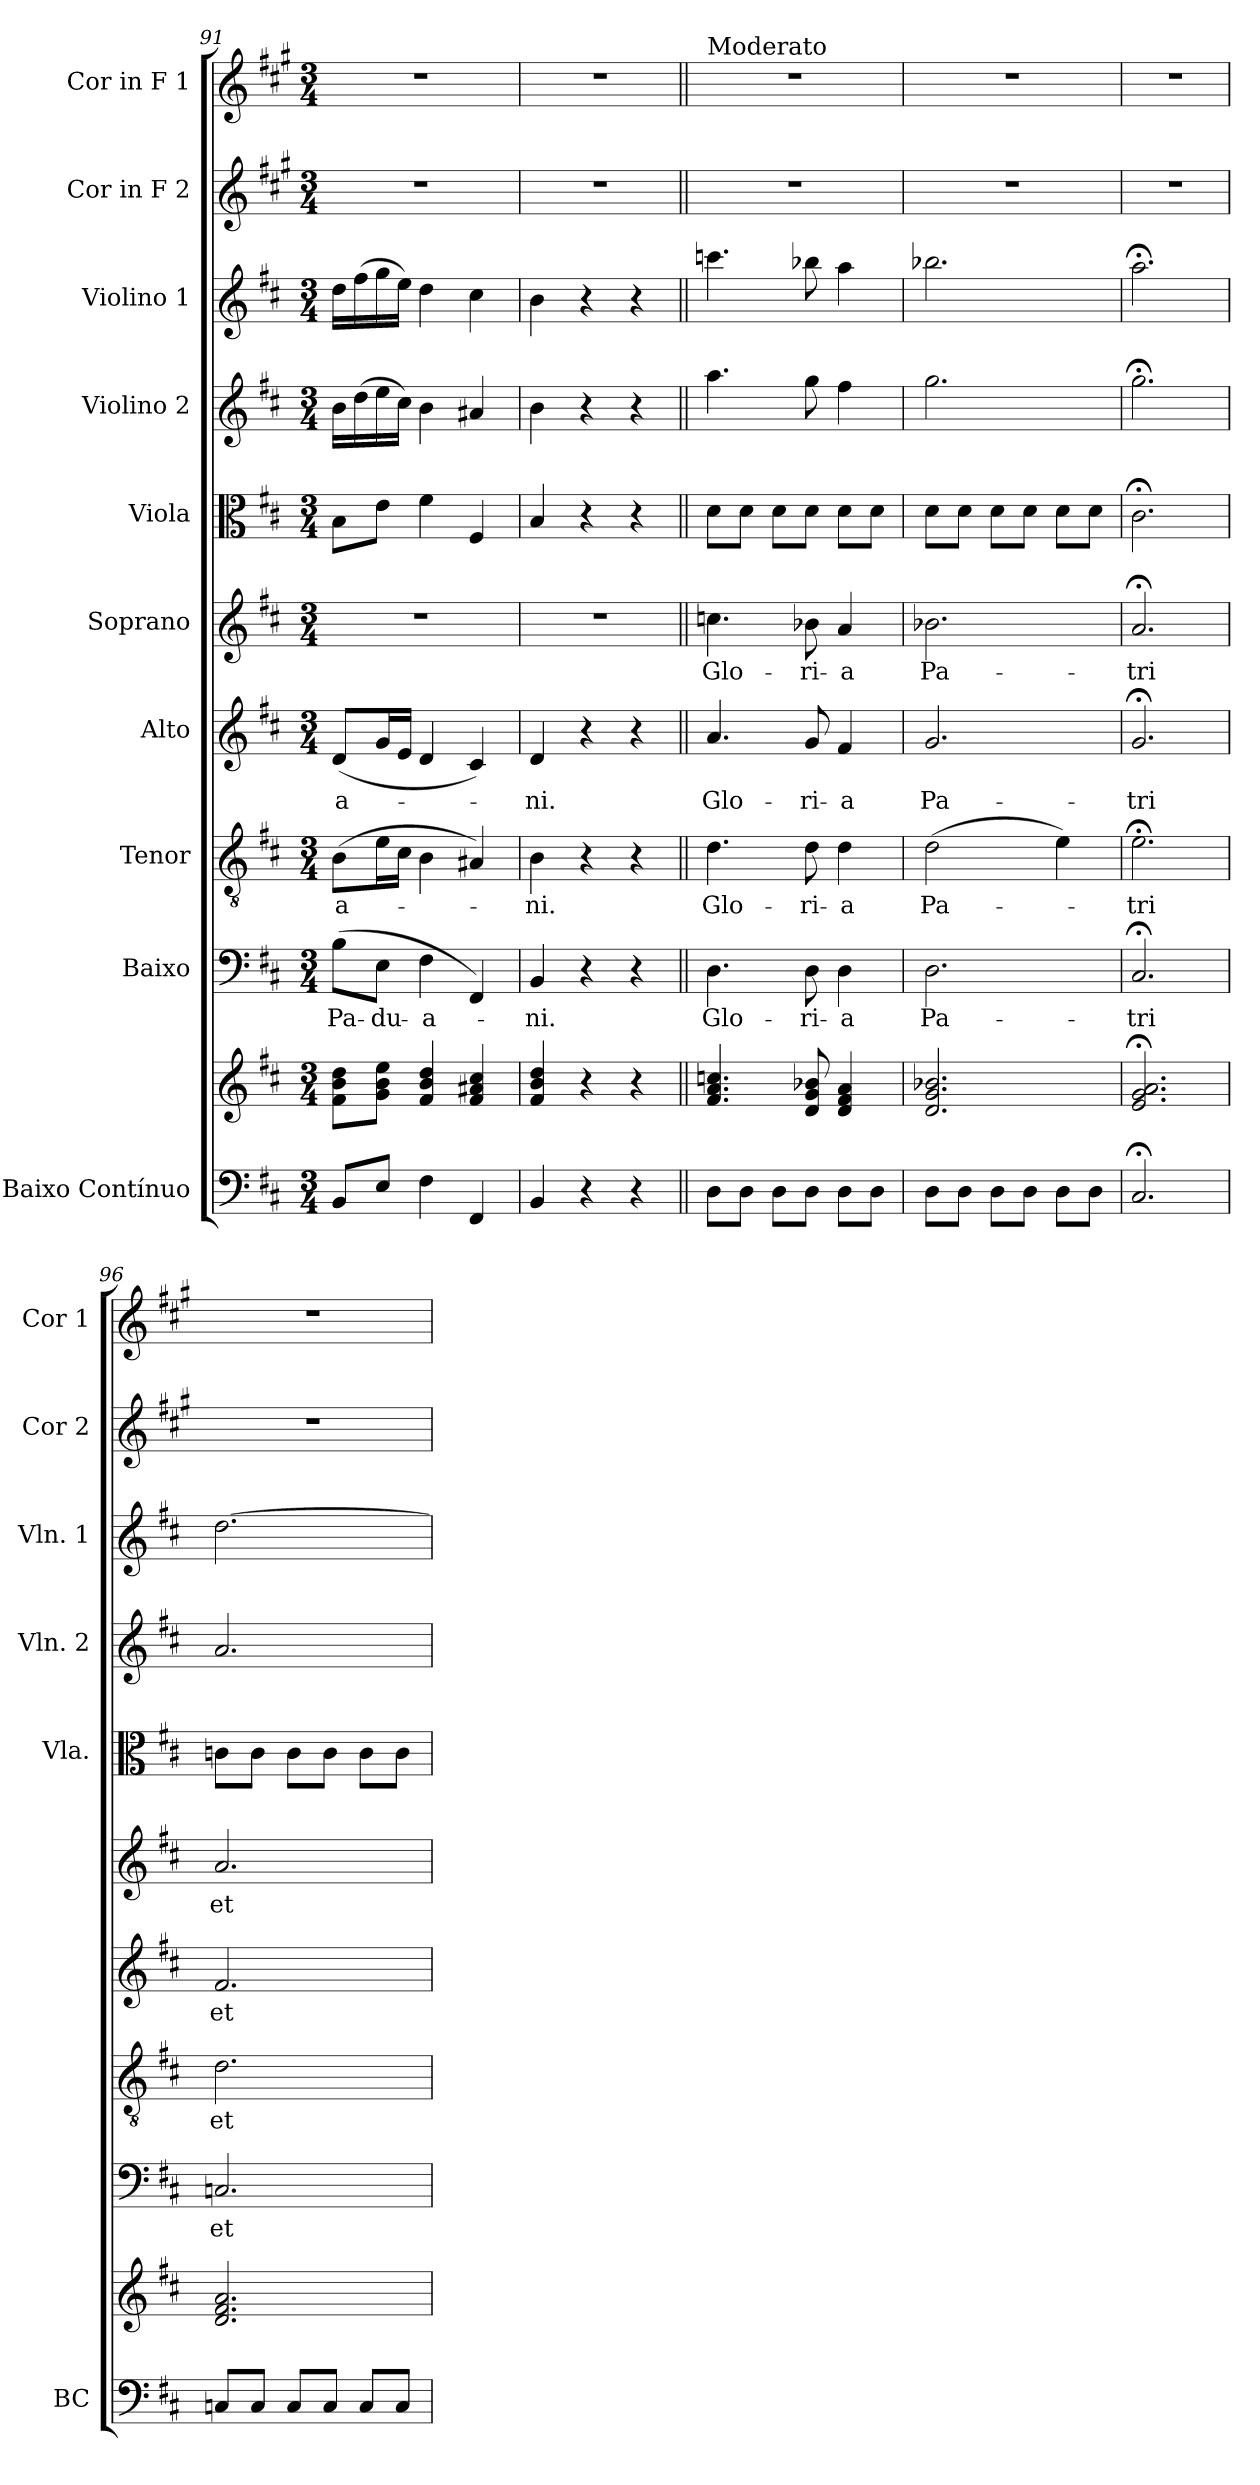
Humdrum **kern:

**kern	**kern	**kern	**text	**kern	**text	**kern	**text	**kern	**text	**kern	**kern	**kern	**kern	**kern
*part10	*part10	*part9	*part9	*part8	*part8	*part7	*part7	*part6	*part6	*part5	*part4	*part3	*part2	*part1
*staff11	*staff10	*staff9	*staff9	*staff8	*staff8	*staff7	*staff7	*staff6	*staff6	*staff5	*staff4	*staff3	*staff2	*staff1
*I"Baixo Contínuo	*	*I"Baixo	*	*I"Tenor	*	*I"Alto	*	*I"Soprano	*	*I"Viola	*I"Violino 2	*I"Violino 1	*I"Cor in F 2	*I"Cor in F 1
*I'BC	*	*	*	*	*	*	*	*	*	*I'Vla.	*I'Vln. 2	*I'Vln. 1	*I'Cor 2	*I'Cor 1
*clefF4	*clefG2	*clefF4	*	*clefGv2	*	*clefG2	*	*clefG2	*	*clefC3	*clefG2	*clefG2	*clefG2	*clefG2
*	*	*	*	*	*	*	*	*	*	*	*	*	*ITrd4c7	*ITrd4c7
*k[f#c#]	*k[f#c#]	*k[f#c#]	*	*k[f#c#]	*	*k[f#c#]	*	*k[f#c#]	*	*k[f#c#]	*k[f#c#]	*k[f#c#]	*k[f#c#]	*k[f#c#]
*D:	*D:	*D:	*	*D:	*	*D:	*	*D:	*	*D:	*D:	*D:	*D:	*D:
*M3/4	*M3/4	*M3/4	*	*M3/4	*	*M3/4	*	*M3/4	*	*M3/4	*M3/4	*M3/4	*M3/4	*M3/4
=91	=91	=91	=91	=91	=91	=91	=91	=91	=91	=91	=91	=91	=91	=91
8BB/L	8f#\ 8b\ 8dd\L	(8B\L	Pa-	(8B\L	-a-	(8d/L	-a-	2.r	.	8B\L	16b\LL	16dd\LL	2.r	2.r
.	.	.	.	.	.	.	.	.	.	.	(16dd\	(16ff#\	.	.
8E/J	8g\ 8b\ 8ee\J	8E\J	-du-	16e\L	.	16g/L	.	.	.	8e\J	16ee\	16gg\	.	.
.	.	.	.	16c#\JJ	.	16e/JJ	.	.	.	.	16cc#\JJ)	16ee\JJ)	.	.
4F#\	4f#/ 4b/ 4dd/	4F#\	-a-	4B\	.	4d/	.	.	.	4f#\	4b\	4dd\	.	.
4FF#/	4f#/ 4a#X/ 4cc#/	4FF#/)	.	4A#X/)	.	4c#/)	.	.	.	4F#/	4a#X/	4cc#\	.	.
=92	=92	=92	=92	=92	=92	=92	=92	=92	=92	=92	=92	=92	=92	=92
4BB/	4f#/ 4b/ 4dd/	4BB/	-ni.	4B\	-ni.	4d/	-ni.	2.r	.	4B/	4b\	4b\	2.r	2.r
4r	4r	4r	.	4r	.	4r	.	.	.	4r	4r	4r	.	.
4r	4r	4r	.	4r	.	4r	.	.	.	4r	4r	4r	.	.
!!LO:PB:g=z
=93||	=93||	=93||	=93||	=93||	=93||	=93||	=93||	=93||	=93||	=93||	=93||	=93||	=93||	=93||
!	!	!	!	!	!	!	!	!	!	!	!	!	!	!LO:TX:a:t=Moderato
8D\L	4.f#/ 4.a/ 4.ccn/	4.D\	Glo-	4.d\	Glo-	4.a/	Glo-	4.ccn\	Glo-	8d\L	4.aa\	4.cccn\	2.r	2.r
8D\J	.	.	.	.	.	.	.	.	.	8d\J	.	.	.	.
8D\L	.	.	.	.	.	.	.	.	.	8d\L	.	.	.	.
8D\J	8d/ 8g/ 8b-X/	8D\	-ri-	8d\	-ri-	8g/	-ri-	8b-X\	-ri-	8d\J	8gg\	8bb-X\	.	.
8D\L	4d/ 4f#/ 4a/	4D\	-a	4d\	-a	4f#/	-a	4a/	-a	8d\L	4ff#\	4aa\	.	.
8D\J	.	.	.	.	.	.	.	.	.	8d\J	.	.	.	.
=94	=94	=94	=94	=94	=94	=94	=94	=94	=94	=94	=94	=94	=94	=94
8D\L	2.d/ 2.g/ 2.b-X/	2.D\	Pa-	(2d\	Pa-	2.g/	Pa-	2.b-X\	Pa-	8d\L	2.gg\	2.bb-X\	2.r	2.r
8D\J	.	.	.	.	.	.	.	.	.	8d\J	.	.	.	.
8D\L	.	.	.	.	.	.	.	.	.	8d\L	.	.	.	.
8D\J	.	.	.	.	.	.	.	.	.	8d\J	.	.	.	.
8D\L	.	.	.	4e\)	.	.	.	.	.	8d\L	.	.	.	.
8D\J	.	.	.	.	.	.	.	.	.	8d\J	.	.	.	.
=95	=95	=95	=95	=95	=95	=95	=95	=95	=95	=95	=95	=95	=95	=95
2.C#;/	2.e/; 2.g/; 2.a/;	2.C#;/	-tri	2.e;<\	-tri	2.g;/	-tri	2.a;/	-tri	2.c#;<\	2.gg;<\	2.aa;<\	2.r	2.r
=96	=96	=96	=96	=96	=96	=96	=96	=96	=96	=96	=96	=96	=96	=96
8Cn/L	2.d/ 2.f#/ 2.a/	2.Cn/	et	2.d\	et	2.f#/	et	2.a/	et	8cn\L	2.a/	[2.dd\	2.r	2.r
8C/J	.	.	.	.	.	.	.	.	.	8c\J	.	.	.	.
8C/L	.	.	.	.	.	.	.	.	.	8c\L	.	.	.	.
8C/J	.	.	.	.	.	.	.	.	.	8c\J	.	.	.	.
8C/L	.	.	.	.	.	.	.	.	.	8c\L	.	.	.	.
8C/J	.	.	.	.	.	.	.	.	.	8c\J	.	.	.	.
=	=	=	=	=	=	=	=	=	=	=	=	=	=	=
*-	*-	*-	*-	*-	*-	*-	*-	*-	*-	*-	*-	*-	*-	*-
